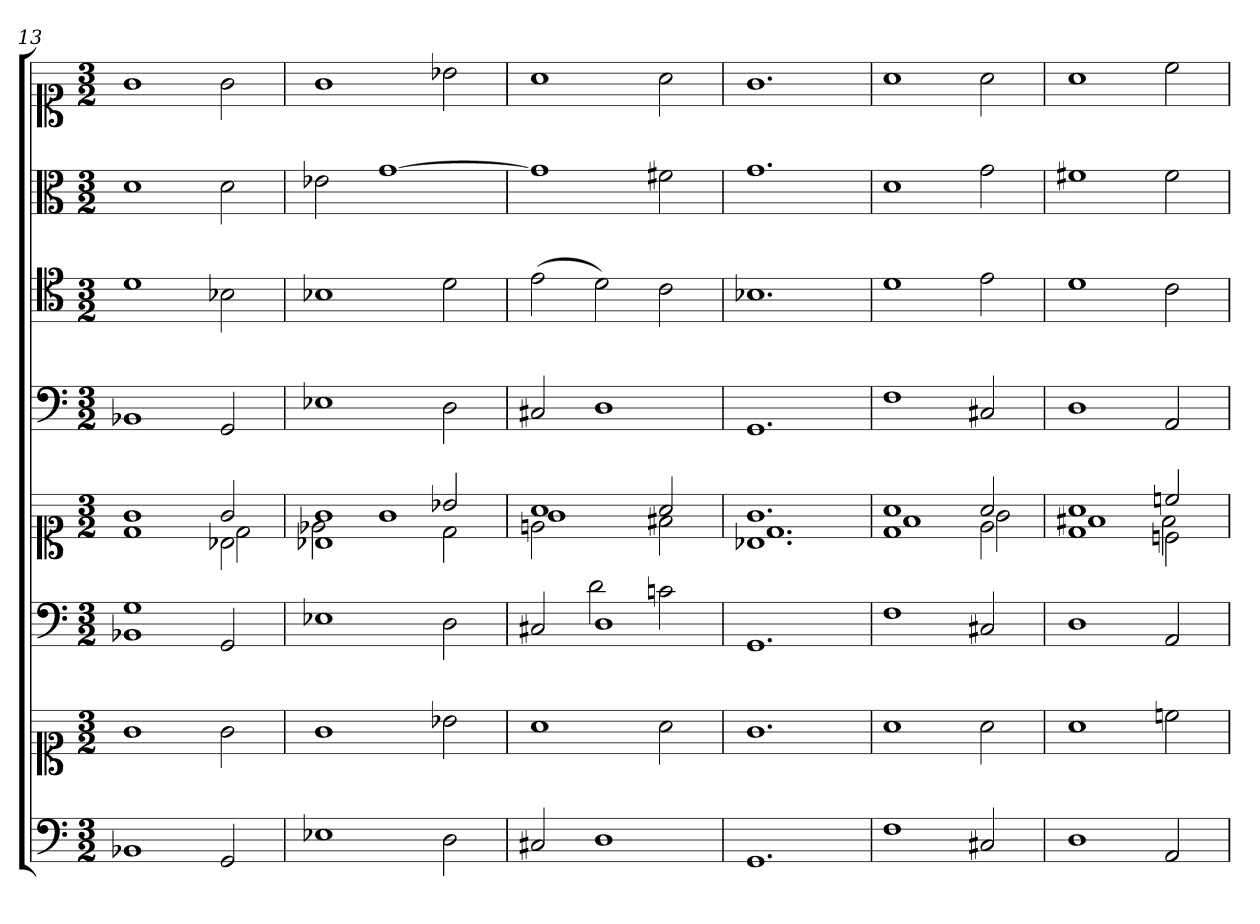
**kern	**kern	**kern	**kern	**kern	**kern	**kern	**kern
*part6	*part6	*part5	*part5	*part4	*part3	*part2	*part1
*staff8	*staff7	*staff6	*staff5	*staff4	*staff3	*staff2	*staff1
*clefF4	*clefC1	*clefF4	*clefC1	*clefF4	*clefC4	*clefC3	*clefC1
*k[]	*k[]	*k[]	*k[]	*k[]	*k[]	*k[]	*k[]
*M3/2	*M3/2	*M3/2	*M3/2	*M3/2	*M3/2	*M3/2	*M3/2
=13	=13	=13	=13	=13	=13	=13	=13
*	*	*^	*^	*	*	*	*
*	*	*	*	*	*^	*	*	*	*
1BB-X	1g	1BB-X	1G	1g	1ryy	1d\	1BB-X	1d	1d	1g
2GG	2g	2GG	2ryy	2g	2B-X	2d\	2GG	2B-X	2d	2g
*	*	*v	*v	*	*	*	*	*	*	*
=14	=14	=14	=14	=14	=14	=14	=14	=14	=14
1E-X	1g	1E-X	1g	1B-X	2e-X\	1E-X	1B-X	2e-X	1g
.	.	.	.	.	1g\	.	.	[1g	.
2D	2b-X	2D	2b-X	2d	.	2D	2d	.	2b-X
=15	=15	=15	=15	=15	=15	=15	=15	=15	=15
*	*	*^	*	*	*	*	*	*	*
2C#X	1a	2C#X	2ryy	1a	2en	1g\	2C#X	(2e	1g]	1a
1D	.	1D	2d	.	2ryy	.	1D	2d)	.	.
.	2a	.	2cn	2a	2ryy	2f#X\	.	2c	2f#X	2a
*	*	*v	*v	*	*	*	*	*	*	*
=16	=16	=16	=16	=16	=16	=16	=16	=16	=16
1.GG	1.g	1.GG	1.g	1.B-X	1.d\	1.GG	1.B-X	1.g	1.g
=17	=17	=17	=17	=17	=17	=17	=17	=17	=17
1F	1a	1F	1a	1d	1f\	1F	1d	1d	1a
2C#X	2a	2C#X	2a	2e	2g\	2C#X	2e	2g	2a
=18	=18	=18	=18	=18	=18	=18	=18	=18	=18
1D	1a	1D	1a	1d	1f#X\	1D	1d	1f#X	1a
2AA	2ccn	2AA	2ccn	2cn	2f#\	2AA	2c	2f#	2cc
*	*	*	*v	*v	*v	*	*	*	*
=	=	=	=	=	=	=	=
*-	*-	*-	*-	*-	*-	*-	*-
